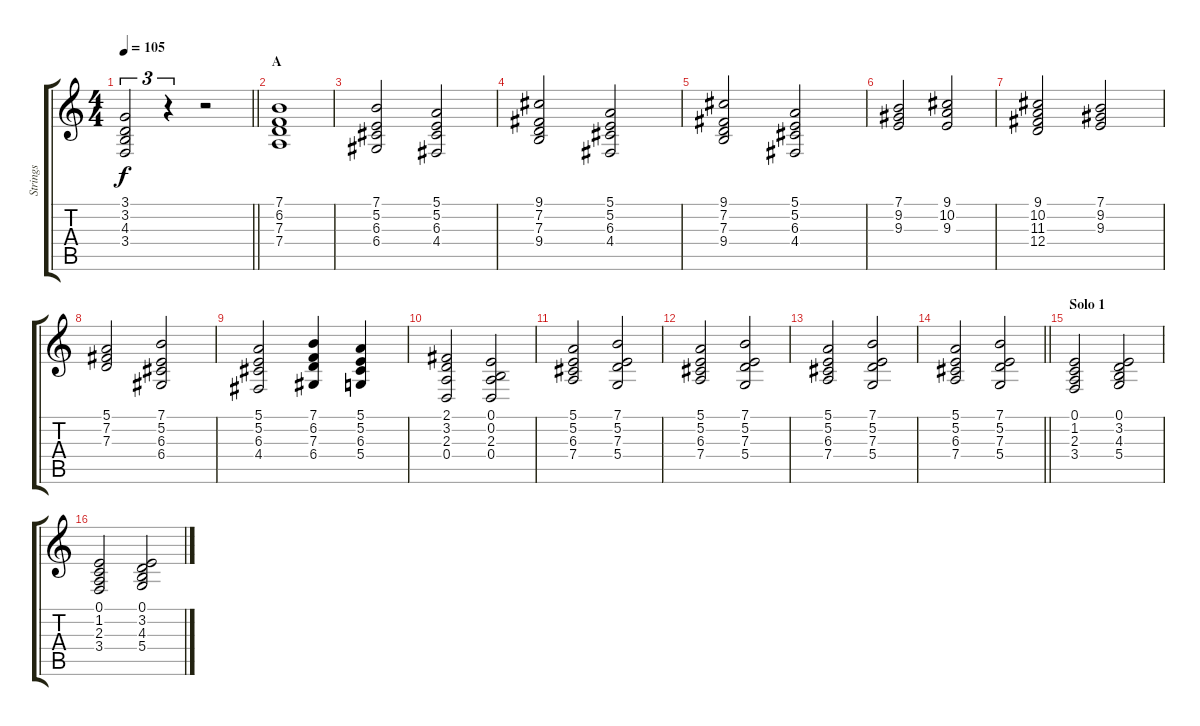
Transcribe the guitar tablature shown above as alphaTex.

\track ("Strings" "Strings") {instrument synthstrings1}
\staff {score tabs}
\tuning (E4 B3 G3 D3 A2 E2) {hide}
\ts (4 4)
\tempo 105
\clef g2
\barLineRight lightlight
\ks c
(3.1 3.2 4.3 3.4).2{tu (3 2) dy f} r.4{tu (3 2)} r.2 |
\section ("" "A")
(7.1 6.2 7.3 7.4).1 |
(7.1 5.2 6.3 6.4).2 (5.1 5.2 6.3 4.4).2 |
(9.1 7.2 7.3 9.4).2 (5.1 5.2 6.3 4.4).2 |
(9.1 7.2 7.3 9.4).2 (5.1 5.2 6.3 4.4).2 |
(7.1 9.2 9.3).2 (9.1 10.2 9.3).2 |
(9.1 10.2 11.3 12.4).2 (7.1 9.2 9.3).2 |
(5.1 7.2 7.3).2 (7.1 5.2 6.3 6.4).2 |
(5.1 5.2 6.3 4.4).2 (7.1 6.2 7.3 6.4).4 (5.1 5.2 6.3 5.4).4 |
(2.1 3.2 2.3 0.4).2 (0.1 0.2 2.3 0.4).2 |
(5.1 5.2 6.3 7.4).2 (7.1 5.2 7.3 5.4).2 |
(5.1 5.2 6.3 7.4).2 (7.1 5.2 7.3 5.4).2 |
(5.1 5.2 6.3 7.4).2 (7.1 5.2 7.3 5.4).2 |
\barLineRight lightlight
(5.1 5.2 6.3 7.4).2 (7.1 5.2 7.3 5.4).2 |
\section ("" "Solo 1")
(0.1 1.2 2.3 3.4).2 (0.1 3.2 4.3 5.4).2 |
(0.1 1.2 2.3 3.4).2 (0.1 3.2 4.3 5.4).2
